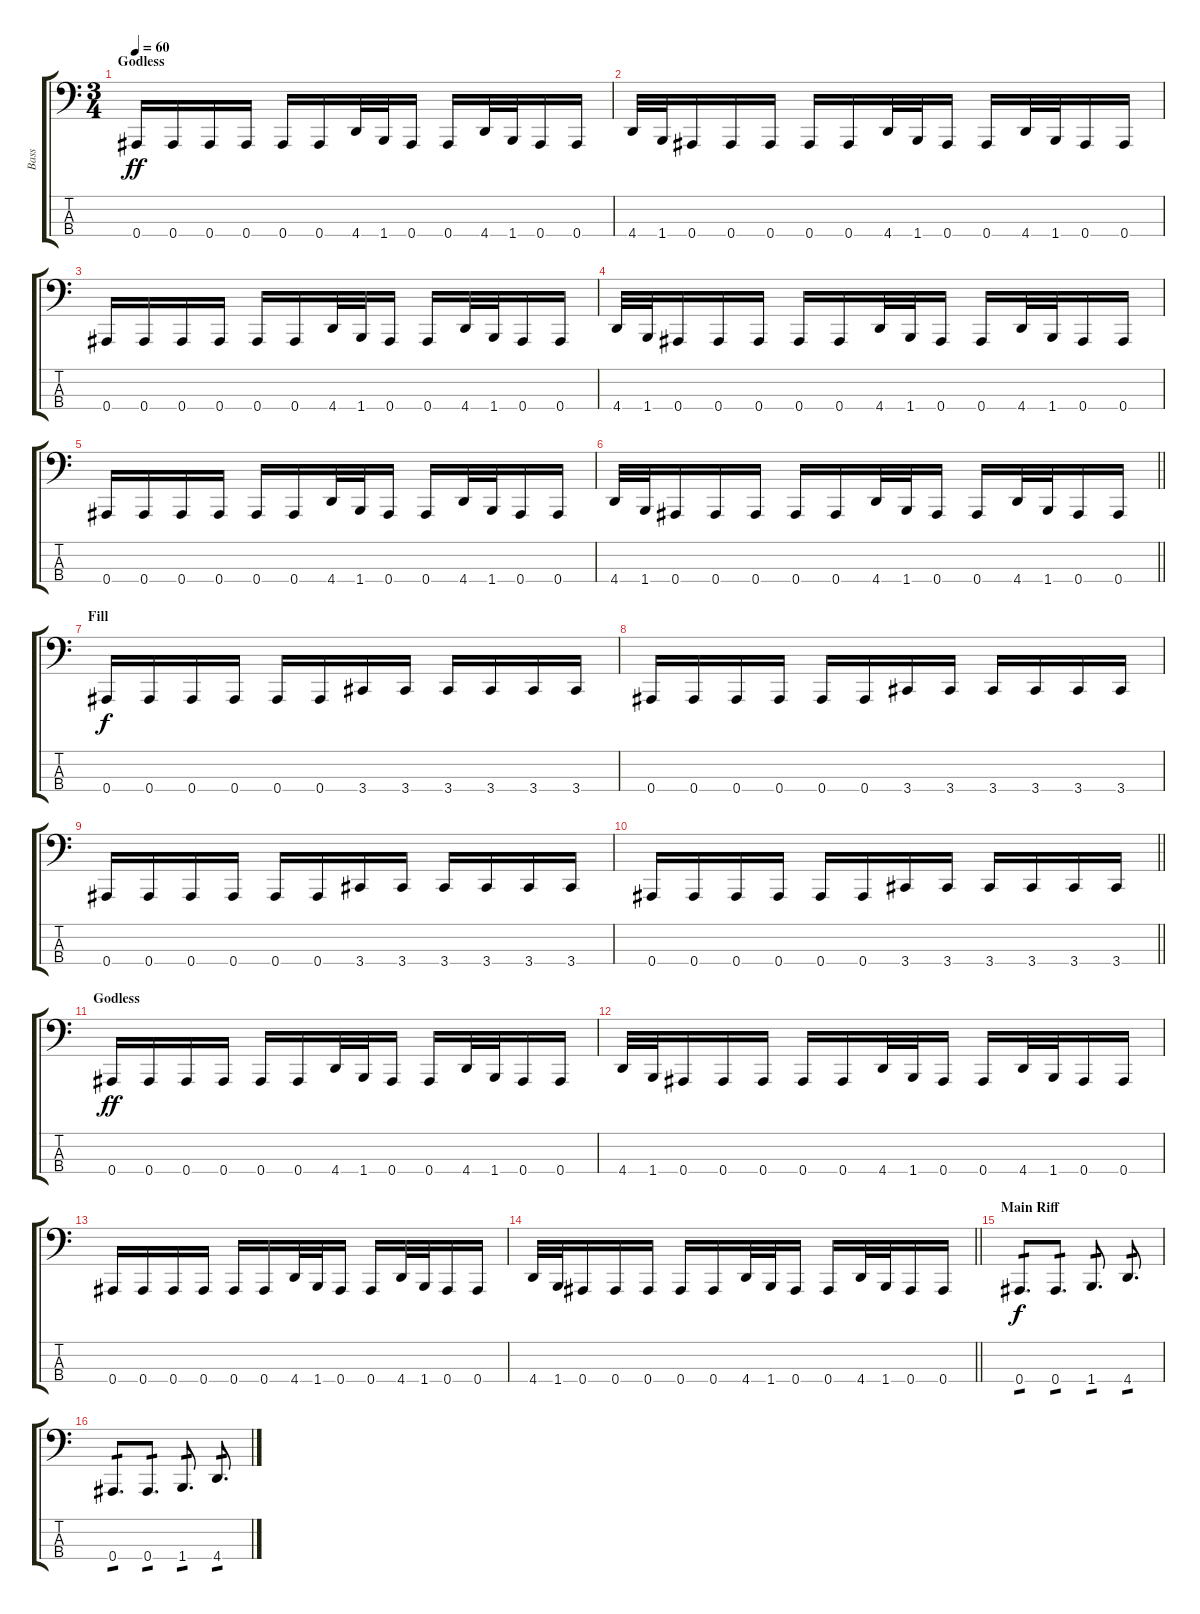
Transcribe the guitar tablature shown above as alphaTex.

\track ("Bass" "Bass") {instrument electricbasspick}
\staff {score tabs}
\tuning (Eb2 Bb1 F1 Bb0) {hide}
\ts (3 4)
\section ("" "Godless")
\tempo 60
\clef f4
\ks c
0.4.16{dy ff} 0.4.16 0.4.16 0.4.16 0.4.16 0.4.16 4.4.32 1.4.32 0.4.16 0.4.16 4.4.32 1.4.32 0.4.16 0.4.16 |
4.4.32 1.4.32 0.4.16 0.4.16 0.4.16 0.4.16 0.4.16 4.4.32 1.4.32 0.4.16 0.4.16 4.4.32 1.4.32 0.4.16 0.4.16 |
0.4.16 0.4.16 0.4.16 0.4.16 0.4.16 0.4.16 4.4.32 1.4.32 0.4.16 0.4.16 4.4.32 1.4.32 0.4.16 0.4.16 |
4.4.32 1.4.32 0.4.16 0.4.16 0.4.16 0.4.16 0.4.16 4.4.32 1.4.32 0.4.16 0.4.16 4.4.32 1.4.32 0.4.16 0.4.16 |
0.4.16 0.4.16 0.4.16 0.4.16 0.4.16 0.4.16 4.4.32 1.4.32 0.4.16 0.4.16 4.4.32 1.4.32 0.4.16 0.4.16 |
\barLineRight lightlight
4.4.32 1.4.32 0.4.16 0.4.16 0.4.16 0.4.16 0.4.16 4.4.32 1.4.32 0.4.16 0.4.16 4.4.32 1.4.32 0.4.16 0.4.16 |
\section ("" "Fill")
0.4.16{dy f} 0.4.16 0.4.16 0.4.16 0.4.16 0.4.16 3.4.16 3.4.16 3.4.16 3.4.16 3.4.16 3.4.16 |
0.4.16 0.4.16 0.4.16 0.4.16 0.4.16 0.4.16 3.4.16 3.4.16 3.4.16 3.4.16 3.4.16 3.4.16 |
0.4.16 0.4.16 0.4.16 0.4.16 0.4.16 0.4.16 3.4.16 3.4.16 3.4.16 3.4.16 3.4.16 3.4.16 |
\barLineRight lightlight
0.4.16 0.4.16 0.4.16 0.4.16 0.4.16 0.4.16 3.4.16 3.4.16 3.4.16 3.4.16 3.4.16 3.4.16 |
\section ("" "Godless")
0.4.16{dy ff} 0.4.16 0.4.16 0.4.16 0.4.16 0.4.16 4.4.32 1.4.32 0.4.16 0.4.16 4.4.32 1.4.32 0.4.16 0.4.16 |
4.4.32 1.4.32 0.4.16 0.4.16 0.4.16 0.4.16 0.4.16 4.4.32 1.4.32 0.4.16 0.4.16 4.4.32 1.4.32 0.4.16 0.4.16 |
0.4.16 0.4.16 0.4.16 0.4.16 0.4.16 0.4.16 4.4.32 1.4.32 0.4.16 0.4.16 4.4.32 1.4.32 0.4.16 0.4.16 |
\barLineRight lightlight
4.4.32 1.4.32 0.4.16 0.4.16 0.4.16 0.4.16 0.4.16 4.4.32 1.4.32 0.4.16 0.4.16 4.4.32 1.4.32 0.4.16 0.4.16 |
\section ("" "Main Riff")
0.4.8{d tp 1 dy f} 0.4.8{d tp 1} 1.4.8{d tp 1} 4.4.8{d tp 1} |
0.4.8{d tp 1} 0.4.8{d tp 1} 1.4.8{d tp 1} 4.4.8{d tp 1}
